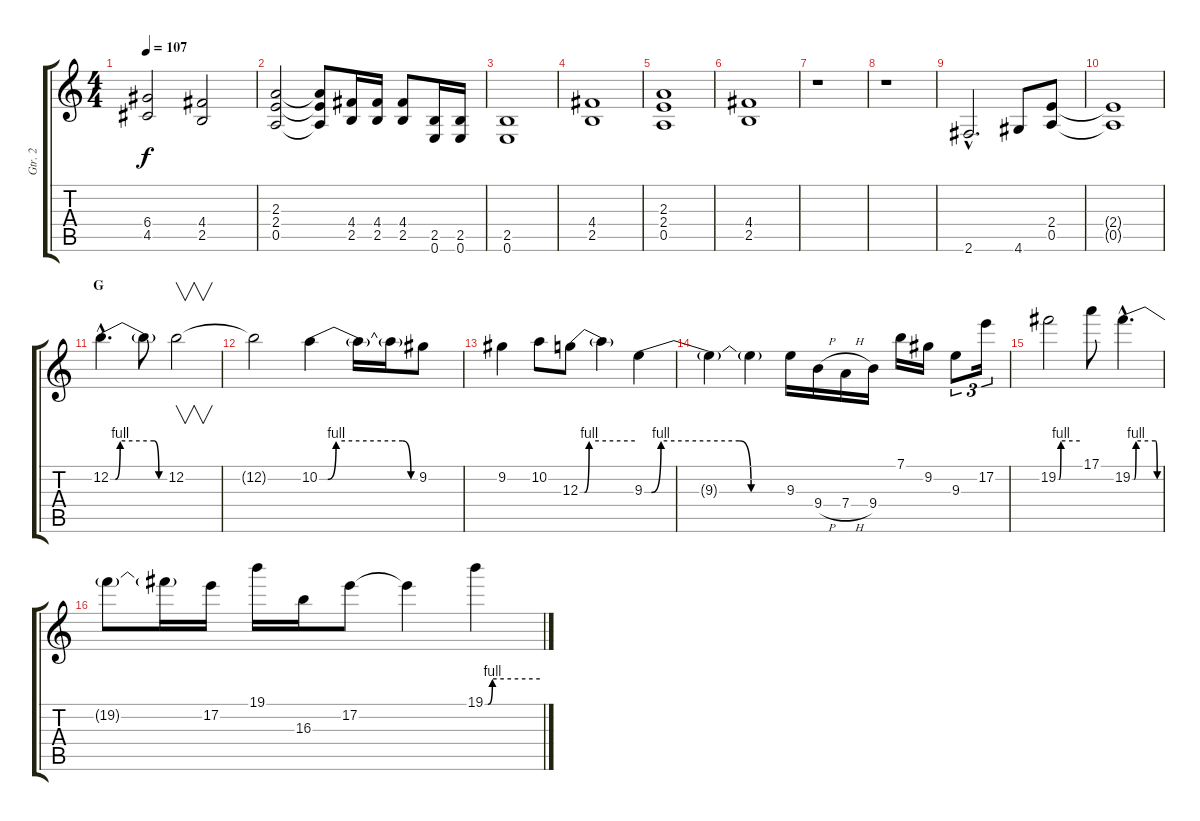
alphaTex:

\track ("Gtr. 2" "Gtr. 2") {instrument overdrivenguitar}
\staff {score tabs}
\tuning (E4 B3 G3 D3 A2 E2) {hide}
\ts (4 4)
\tempo 107
\clef g2
\ks c
(6.4 4.5).2{dy f} (4.4 2.5).2 |
(2.3 2.4 0.5).2 (2.3{t} 2.4{t} 0.5{t}).8 (4.4 2.5).16 (4.4 2.5).16 (4.4 2.5).8 (2.5 0.6).16 (2.5 0.6).16 |
(2.5 0.6).1 |
(4.4 2.5).1 |
(2.3 2.4 0.5).1 |
(4.4 2.5).1 |
r.1 |
r.1 |
2.6{hac}.2{d} 4.6.8 (2.4 0.5).8 |
(2.4{t} 0.5{t}).1 |
\section ("" "G")
12.2{be (custom 0 0 5 0 10 4 45 4 50 0 60 0) hac}.4{d} 12.2{t}.8 12.2.2{v} |
12.2{t}.2 10.2{be (custom 0 0 5 0 10 4 50 4 55 0 60 0)}.4 10.2{t}.16 10.2{t}.16 9.2.8 |
9.2.4 10.2.8 12.3{be (custom 0 0 5 0 10 4 60 4)}.8 12.3{t}.4 9.3{be (custom 0 0 3 0 7 4 40 4 45 0 60 0)}.4 |
9.3{t}.4 9.3{t}.4 9.3.16 9.4{h}.16 7.4{h}.16 9.4.16 7.1.16 9.2.16 9.3.8{tu (3 2)} 17.2.16{tu (3 2)} |
19.2{be (custom 0 0 3 0 8 4 60 4)}.2 17.1.8 19.2{be (custom 0 0 4 0 8 4 51 4 55 0 60 0) hac}.4{d} |
19.2{t}.8 19.2{t}.16 17.2.16 19.1.16 16.3.16 17.2.8 17.2{t}.4 19.1{be (custom 0 0 3 0 8 4 60 4)}.4
